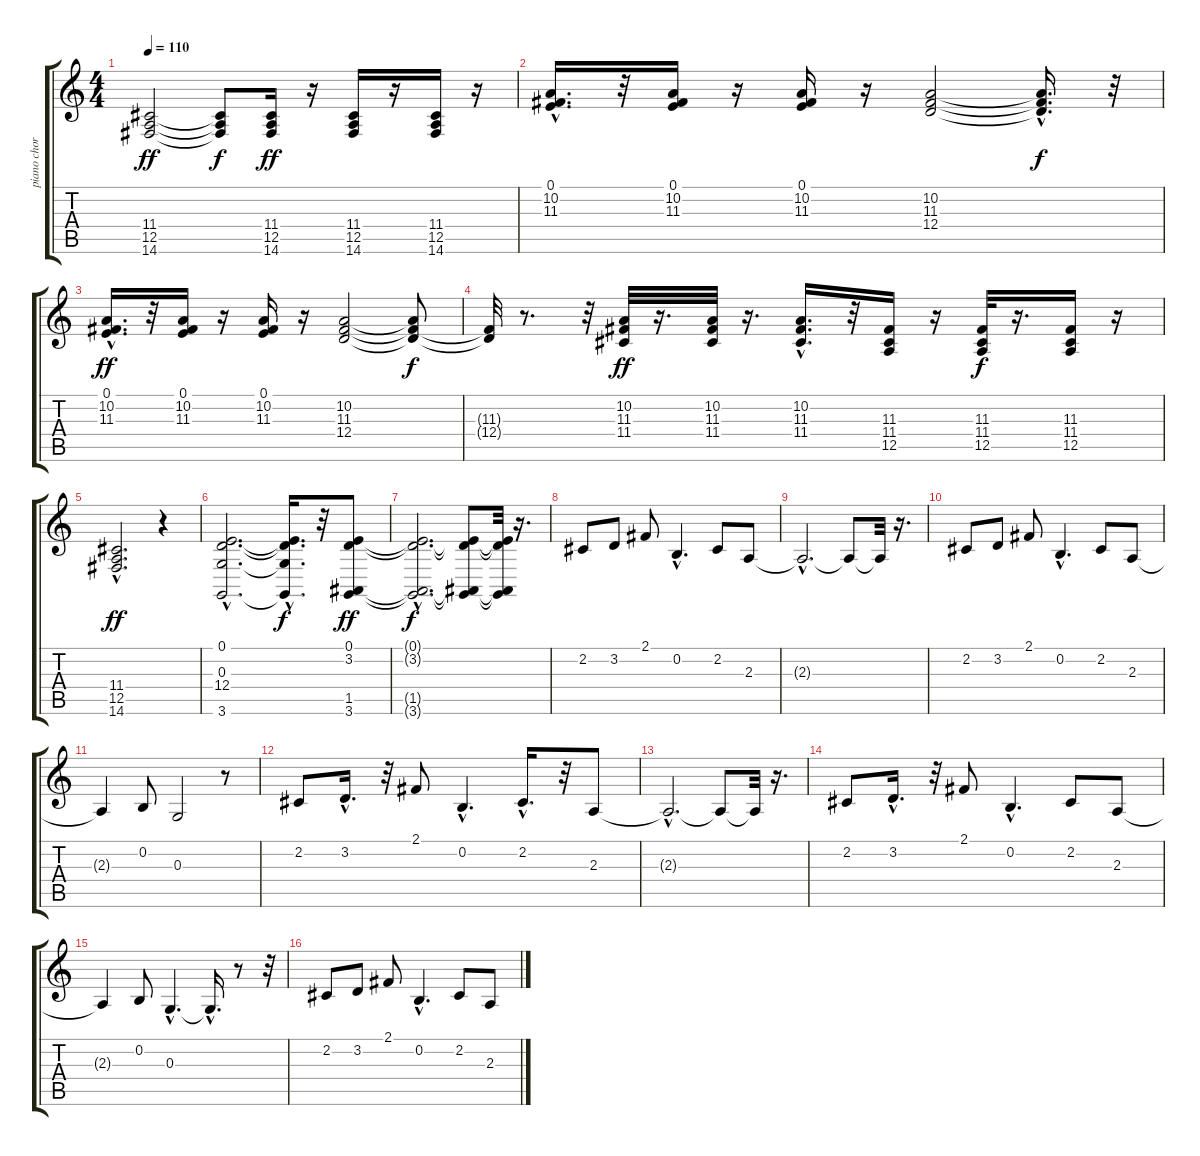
\track ("piano chorus" "piano chor") {instrument electricpiano2}
\staff {score tabs}
\tuning (E4 B3 G3 D3 A2 E2) {hide}
\ts (4 4)
\tempo 110
\clef g2
\ks c
(11.4 12.5 14.6).2{dy ff} (11.4{t} 12.5{t} 14.6{t}).8{dy f} (11.4 12.5 14.6).16{dy ff} r.16 (11.4 12.5 14.6).16 r.16 (11.4 12.5 14.6).16 r.16 |
(0.1{hac} 10.2{hac} 11.3{hac}).16{d} r.32 (0.1 10.2 11.3).16 r.16 (0.1 10.2 11.3).16 r.16 (10.2 11.3 12.4).2 (10.2{t} 11.3{hac t} 12.4{t}).16{d dy f} r.32 |
(0.1 10.2{hac} 11.3).16{d dy ff} r.32 (0.1 10.2 11.3).16 r.16 (0.1 10.2 11.3).16 r.16 (10.2 11.3 12.4).2 (10.2{t} 11.3{t} 12.4{t}).8{dy f} |
(11.3{t} 12.4{t}).32 r.8{d} r.32 (10.2 11.3 11.4).32{dy ff} r.16{d} (10.2 11.3 11.4).32 r.16{d} (10.2{hac} 11.3 11.4{hac}).16{d} r.32 (11.3 11.4 12.5).16 r.16 (11.3 11.4 12.5).32{dy f} r.16{d} (11.3 11.4 12.5).16 r.16 |
(11.4{hac} 12.5{hac} 14.6).2{d dy ff} r.4 |
(0.1{hac} 0.3{hac} 12.4{hac} 3.6{hac}).2{d} (0.1{t} 0.3{t} 12.4{hac t} 3.6{hac t}).16{d dy f} r.32 (0.1 3.2 1.5 3.6).8{dy ff} |
(0.1{hac t} 3.2{hac t} 1.5{hac t} 3.6{hac t}).2{d dy f} (0.1{t} 3.2{t} 1.5{t} 3.6{t}).8 (0.1{t} 3.2{t} 1.5{t} 3.6{t}).32 r.16{d} |
2.2.8 3.2.8 2.1.8 0.2{hac}.4{d} 2.2.8 2.3.8 |
2.3{hac t}.2{d} 2.3{t}.8 2.3{t}.32 r.16{d} |
2.2.8 3.2.8 2.1.8 0.2{hac}.4{d} 2.2.8 2.3.8 |
2.3{t}.4 0.2.8 0.3.2 r.8 |
2.2.8 3.2{hac}.16{d} r.32 2.1.8 0.2{hac}.4{d} 2.2{hac}.16{d} r.32 2.3.8 |
2.3{hac t}.2{d} 2.3{t}.8 2.3{t}.32 r.16{d} |
2.2.8 3.2{hac}.16{d} r.32 2.1.8 0.2{hac}.4{d} 2.2.8 2.3.8 |
2.3{t}.4 0.2.8 0.3{hac}.4{d} 0.3{hac t}.16{d} r.8 r.32 |
2.2.8 3.2.8 2.1.8 0.2{hac}.4{d} 2.2.8 2.3.8
